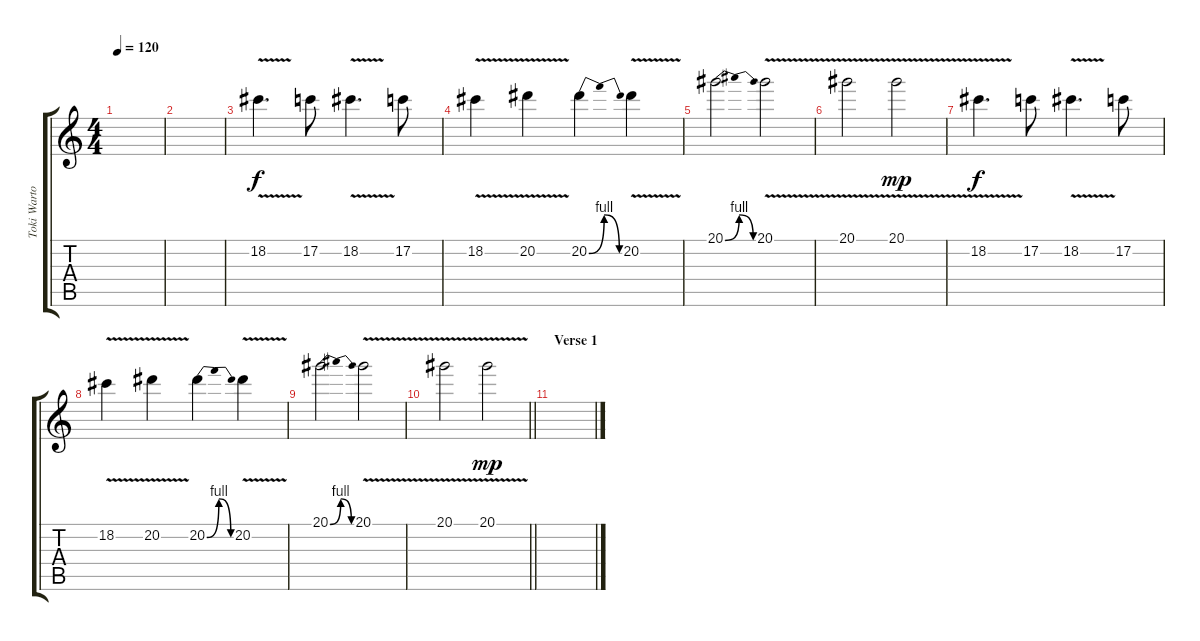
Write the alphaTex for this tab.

\track ("Toki Wartooth (Harmony Guitar)" "Toki Warto") {instrument distortionguitar}
\staff {score tabs}
\tuning (C4 G3 Eb3 Bb2 F2 C2) {hide}
\ts (4 4)
\tempo 120
\clef g2
\ks c
|
|
18.2{v}.4{d} 17.2.8 18.2{v}.4{d} 17.2.8 |
18.2{v}.4 20.2{v}.4 20.2{be (bendrelease 0 0 30 4 30 4 60 0)}.4 20.2{v}.4 |
20.1{be (bendrelease 0 0 30 4 30 4 60 0)}.2 20.1{v}.2 |
20.1{v}.2 20.1{v}.2{dy mp} |
18.2{v}.4{d dy f} 17.2.8 18.2{v}.4{d} 17.2.8 |
18.2{v}.4 20.2{v}.4 20.2{be (bendrelease 0 0 30 4 30 4 60 0)}.4 20.2{v}.4 |
20.1{be (bendrelease 0 0 30 4 30 4 60 0)}.2 20.1{v}.2 |
\barLineRight lightlight
20.1{v}.2 20.1{v}.2{dy mp} |
\section ("" "Verse 1")
